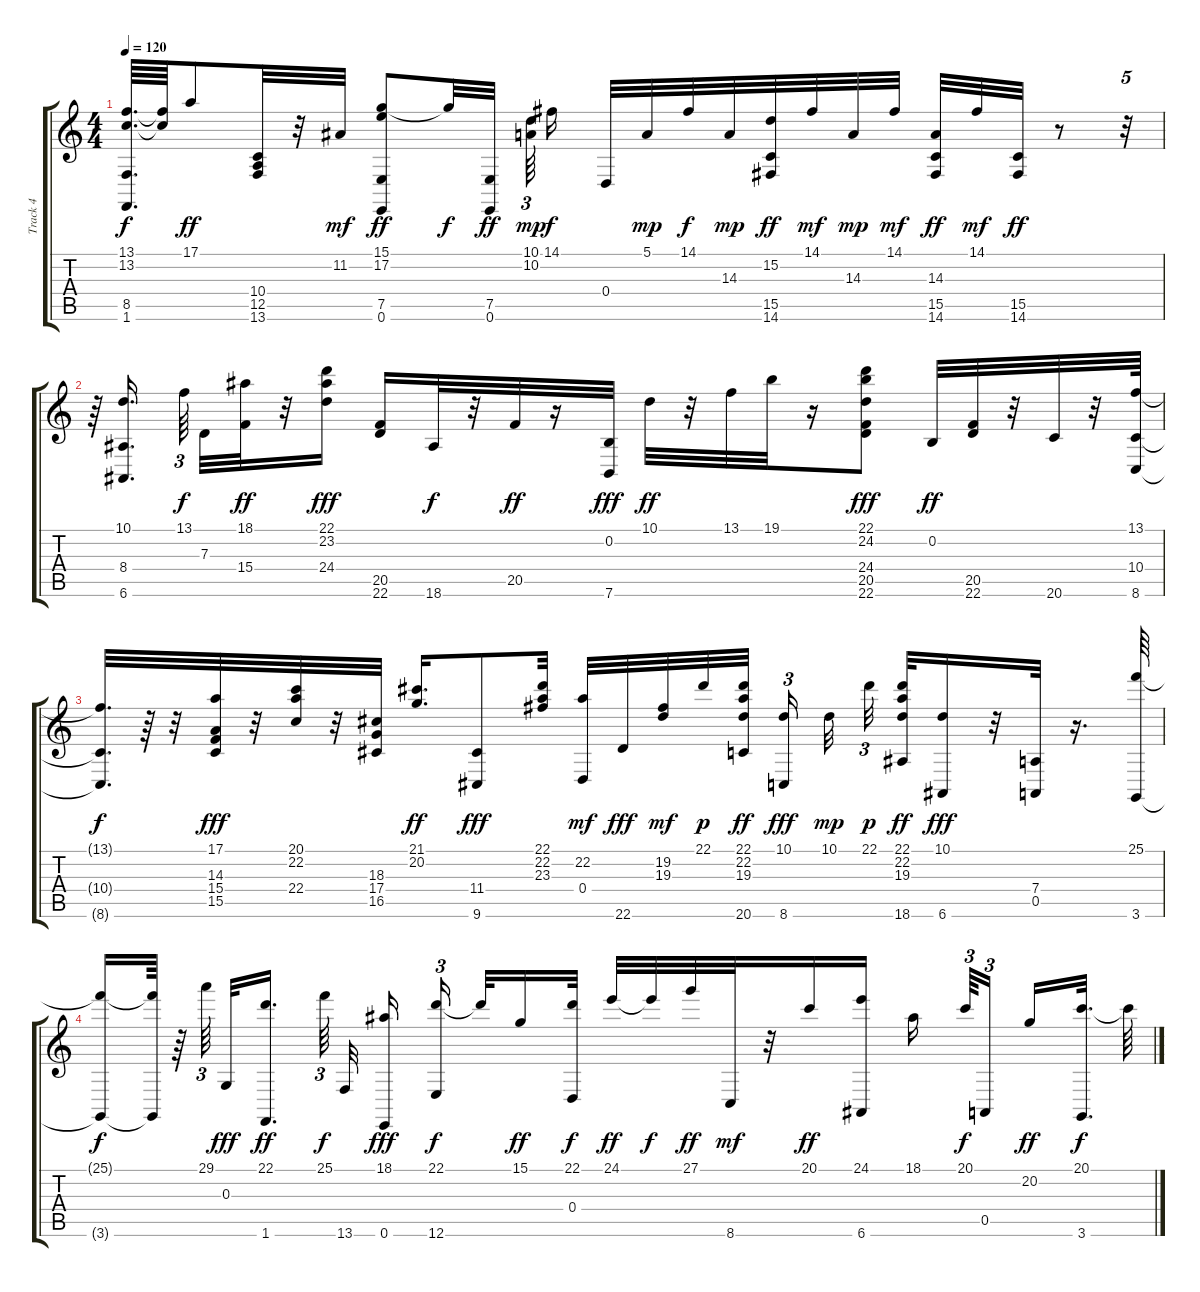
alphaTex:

\track ("Track 4" "Track 4") {instrument electricgrandpiano}
\staff {score tabs}
\tuning (E4 B3 G3 D3 A2 E2) {hide}
\ts (4 4)
\tempo 120
\clef g2
\ks c
(13.1{t} 13.2{t} 8.5{t} 1.6{t}).64{d dy f} (13.1{t} 13.2{t}).64 17.1.8{dy ff} (10.4 12.5 13.6).32 r.32 11.2.32{dy mf} (15.1 17.2 7.5 0.6).8{dy ff} 15.1{t}.32{dy f} (7.5 0.6).32{dy ff beam splitsecondary} (10.1 10.2).64{tu (3 2) dy mp} 14.1.16{dy f} 0.4.32 5.1.32{dy mp} 14.1.32{dy f} 14.3.32{dy mp} (15.2 15.5 14.6).32{dy ff} 14.1.32{dy mf} 14.3.32{dy mp} 14.1.32{dy mf} (14.3 15.5 14.6).32{dy ff} 14.1.32{dy mf} (15.5 14.6).32{dy ff} r.8 r.32{tu (5 4)} |
r.64 (10.1 8.4 6.6).16{d beam splitsecondary} 13.1.64{tu (3 2) dy f beam splitsecondary} 7.3.32 (18.1 15.4).32{dy ff} r.32 (22.1 23.2 24.4).16{dy fff} (20.5 22.6).16 18.6.32{dy f} r.32 20.5.32{dy ff} r.16 (0.2 7.6).32{dy fff} 10.1.32{dy ff} r.32 13.1.32 19.1.32 r.16 (22.1 24.2 24.4 20.5 22.6).8{dy fff} 0.2.32{dy ff} (20.5 22.6).32 r.32 20.6.32 r.32 (13.1 10.4 8.6).64 |
(13.1{t} 10.4{t} 8.6{t}).32{d dy f} r.64 r.32 (17.1 14.3 15.4 15.5).32{dy fff} r.32 (20.1 22.2 22.4).32 r.32 (18.3 17.4 16.5).32 (21.1 20.2).16{d dy ff} (11.4 9.6).8{dy fff} (22.1 22.2 23.3).32 (22.2 0.4).32{dy mf} 22.6.32{dy fff} (19.2 19.3).32{dy mf} 22.1.32{dy p} (22.1 22.2 19.3 20.6).32{dy ff beam splitsecondary} (10.1 8.6).16{tu (3 2) dy fff beam splitsecondary} 10.1.32{dy mp} 22.1.32{tu (3 2) dy p} (22.1 22.2 19.3 18.6).32{dy ff} (10.1 6.6).16{dy fff} r.32 (7.4 0.5).32 r.16{d} (25.1 3.6).64 |
(25.1{t} 3.6{t}).16{dy f} (25.1{t} 3.6{t}).64 r.64 29.1.64{tu (3 2) beam splitsecondary} 0.3.32{dy fff} (22.1 1.6).16{d dy ff beam splitsecondary} 25.1.64{tu (3 2) dy f} 13.6.32 (18.1 0.6).16{dy fff beam splitsecondary} (22.1 12.6).16{tu (3 2) dy f beam splitsecondary} 22.1{t}.32 15.1.16{dy ff} (22.1 0.4).32{dy f} 24.1.32{dy ff} 24.1{t}.32{dy f} 27.1.32{dy ff} 8.6.32{dy mf} r.32 20.1.16{dy ff} (24.1 6.6).16 18.1.16{beam splitsecondary} 20.1.64{tu (3 2) dy f} 0.5.16{tu (3 2) beam splitsecondary} 20.2.16{dy ff} (20.1 3.6).32{d dy f} 20.1{t}.64
